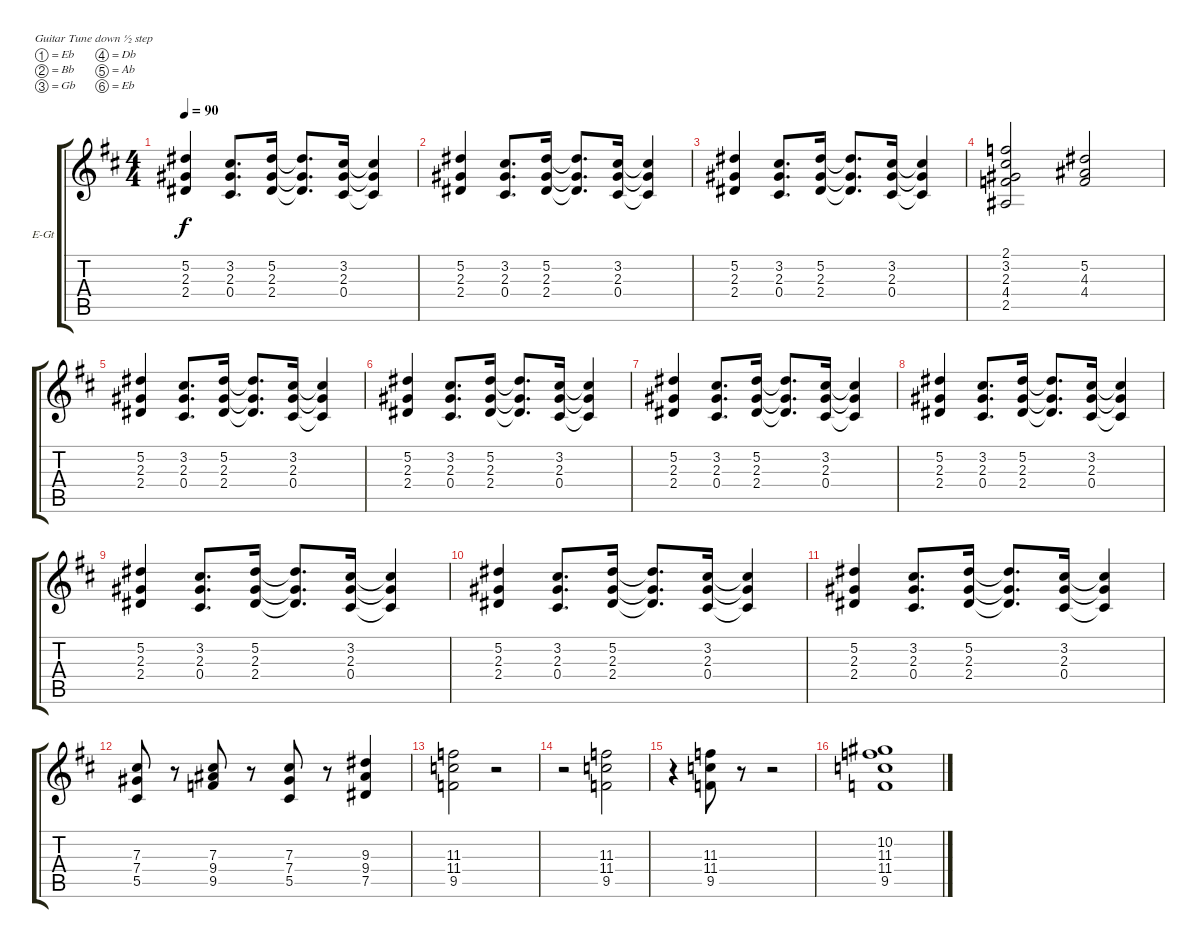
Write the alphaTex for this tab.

\defaultSystemsLayout 4
\bracketExtendMode groupsimilarinstruments
\firstSystemTrackNameOrientation horizontal
\otherSystemsTrackNameOrientation horizontal
\track ("Electric Guitar" "E-Gt") {instrument electricguitarclean}
\staff {score tabs}
\tuning (Eb4 Bb3 Gb3 Db3 Ab2 Eb2)
\ts (4 4)
\tempo 90
\clef g2
\ks bminor
(5.2 2.3 2.4).4{dy f} (3.2 2.3 0.4).8{d} (5.2 2.3 2.4).16 (5.2{t} 2.3{t} 2.4{t}).8{d} (3.2 2.3 0.4).16 (3.2{t} 2.3{t} 0.4{t}).4 |
(5.2 2.3 2.4).4 (3.2 2.3 0.4).8{d} (5.2 2.3 2.4).16 (5.2{t} 2.3{t} 2.4{t}).8{d} (3.2 2.3 0.4).16 (3.2{t} 2.3{t} 0.4{t}).4 |
(5.2 2.3 2.4).4 (3.2 2.3 0.4).8{d} (5.2 2.3 2.4).16 (5.2{t} 2.3{t} 2.4{t}).8{d} (3.2 2.3 0.4).16 (3.2{t} 2.3{t} 0.4{t}).4 |
(2.1 3.2 2.3 4.4 2.5).2 (5.2 4.3 4.4).2 |
(5.2 2.3 2.4).4 (3.2 2.3 0.4).8{d} (5.2 2.3 2.4).16 (5.2{t} 2.3{t} 2.4{t}).8{d} (3.2 2.3 0.4).16 (3.2{t} 2.3{t} 0.4{t}).4 |
(5.2 2.3 2.4).4 (3.2 2.3 0.4).8{d} (5.2 2.3 2.4).16 (5.2{t} 2.3{t} 2.4{t}).8{d} (3.2 2.3 0.4).16 (3.2{t} 2.3{t} 0.4{t}).4 |
(5.2 2.3 2.4).4 (3.2 2.3 0.4).8{d} (5.2 2.3 2.4).16 (5.2{t} 2.3{t} 2.4{t}).8{d} (3.2 2.3 0.4).16 (3.2{t} 2.3{t} 0.4{t}).4 |
(5.2 2.3 2.4).4 (3.2 2.3 0.4).8{d} (5.2 2.3 2.4).16 (5.2{t} 2.3{t} 2.4{t}).8{d} (3.2 2.3 0.4).16 (3.2{t} 2.3{t} 0.4{t}).4 |
(5.2 2.3 2.4).4 (3.2 2.3 0.4).8{d} (5.2 2.3 2.4).16 (5.2{t} 2.3{t} 2.4{t}).8{d} (3.2 2.3 0.4).16 (3.2{t} 2.3{t} 0.4{t}).4 |
(5.2 2.3 2.4).4 (3.2 2.3 0.4).8{d} (5.2 2.3 2.4).16 (5.2{t} 2.3{t} 2.4{t}).8{d} (3.2 2.3 0.4).16 (3.2{t} 2.3{t} 0.4{t}).4 |
(5.2 2.3 2.4).4 (3.2 2.3 0.4).8{d} (5.2 2.3 2.4).16 (5.2{t} 2.3{t} 2.4{t}).8{d} (3.2 2.3 0.4).16 (3.2{t} 2.3{t} 0.4{t}).4 |
(7.3 7.4 5.5).8 r.8 (9.4 9.5 7.3).8 r.8 (7.3 7.4 5.5).8 r.8 (9.3 9.4 7.5).4 |
(11.3 11.4 9.5).2 r.2 |
r.2 (11.3 11.4 9.5).2 |
r.4 (11.3 11.4 9.5).8 r.8 r.2 |
(10.2 11.3 11.4 9.5).1
